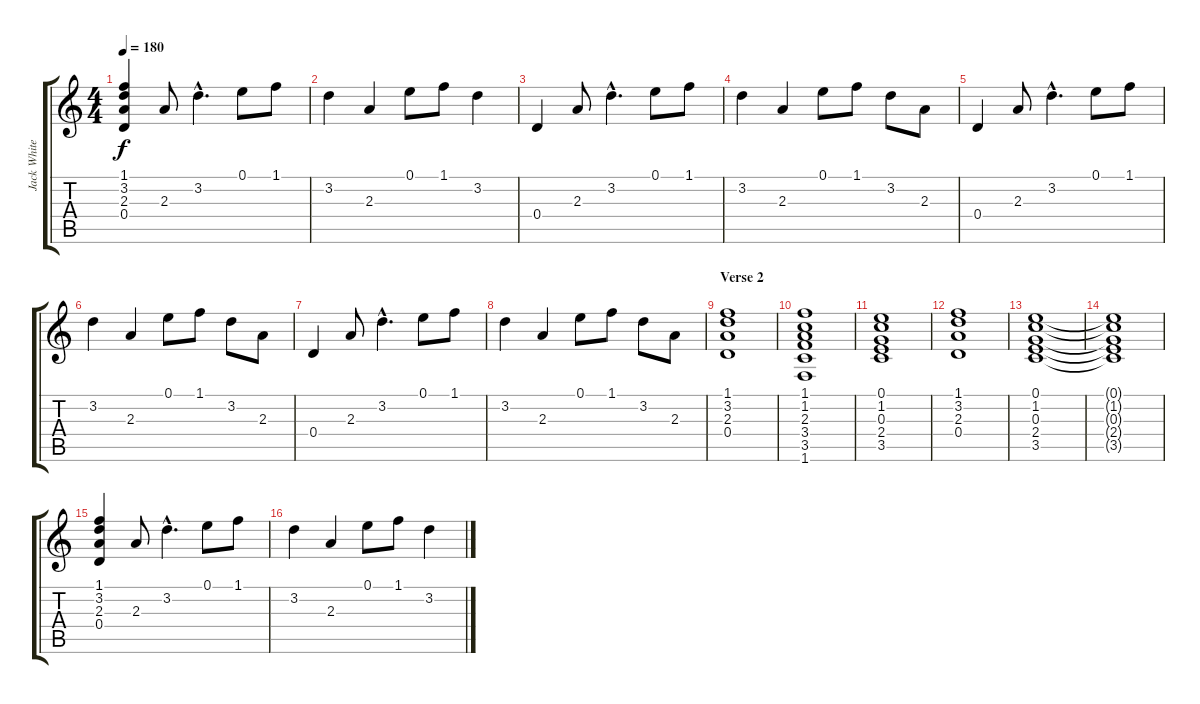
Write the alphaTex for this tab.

\track ("Jack White" "Jack White") {instrument electricguitarclean}
\staff {score tabs}
\tuning (E4 B3 G3 D3 A2 E2) {hide}
\ts (4 4)
\tempo 180
\clef g2
\ks c
(1.1 3.2 2.3 0.4).4{dy f instrument distortionguitar} 2.3.8 3.2{hac}.4{d} 0.1.8 1.1.8 |
3.2.4{instrument distortionguitar} 2.3.4 0.1.8 1.1.8 3.2.4 |
0.4.4{instrument distortionguitar} 2.3.8 3.2{hac}.4{d} 0.1.8 1.1.8 |
3.2.4{instrument distortionguitar} 2.3.4 0.1.8 1.1.8 3.2.8 2.3.8 |
0.4.4{instrument electricguitarclean} 2.3.8 3.2{hac}.4{d} 0.1.8 1.1.8 |
3.2.4 2.3.4 0.1.8 1.1.8 3.2.8 2.3.8 |
0.4.4 2.3.8 3.2{hac}.4{d} 0.1.8 1.1.8 |
3.2.4 2.3.4 0.1.8 1.1.8 3.2.8 2.3.8 |
\section ("" "Verse 2")
(1.1 3.2 2.3 0.4).1 |
(1.1 1.2 2.3 3.4 3.5 1.6).1 |
(0.1 1.2 0.3 2.4 3.5).1 |
(1.1 3.2 2.3 0.4).1 |
(0.1 1.2 0.3 2.4 3.5).1 |
(0.1{t} 1.2{t} 0.3{t} 2.4{t} 3.5{t}).1 |
(1.1 3.2 2.3 0.4).4 2.3.8 3.2{hac}.4{d} 0.1.8 1.1.8 |
3.2.4 2.3.4 0.1.8 1.1.8 3.2.4
